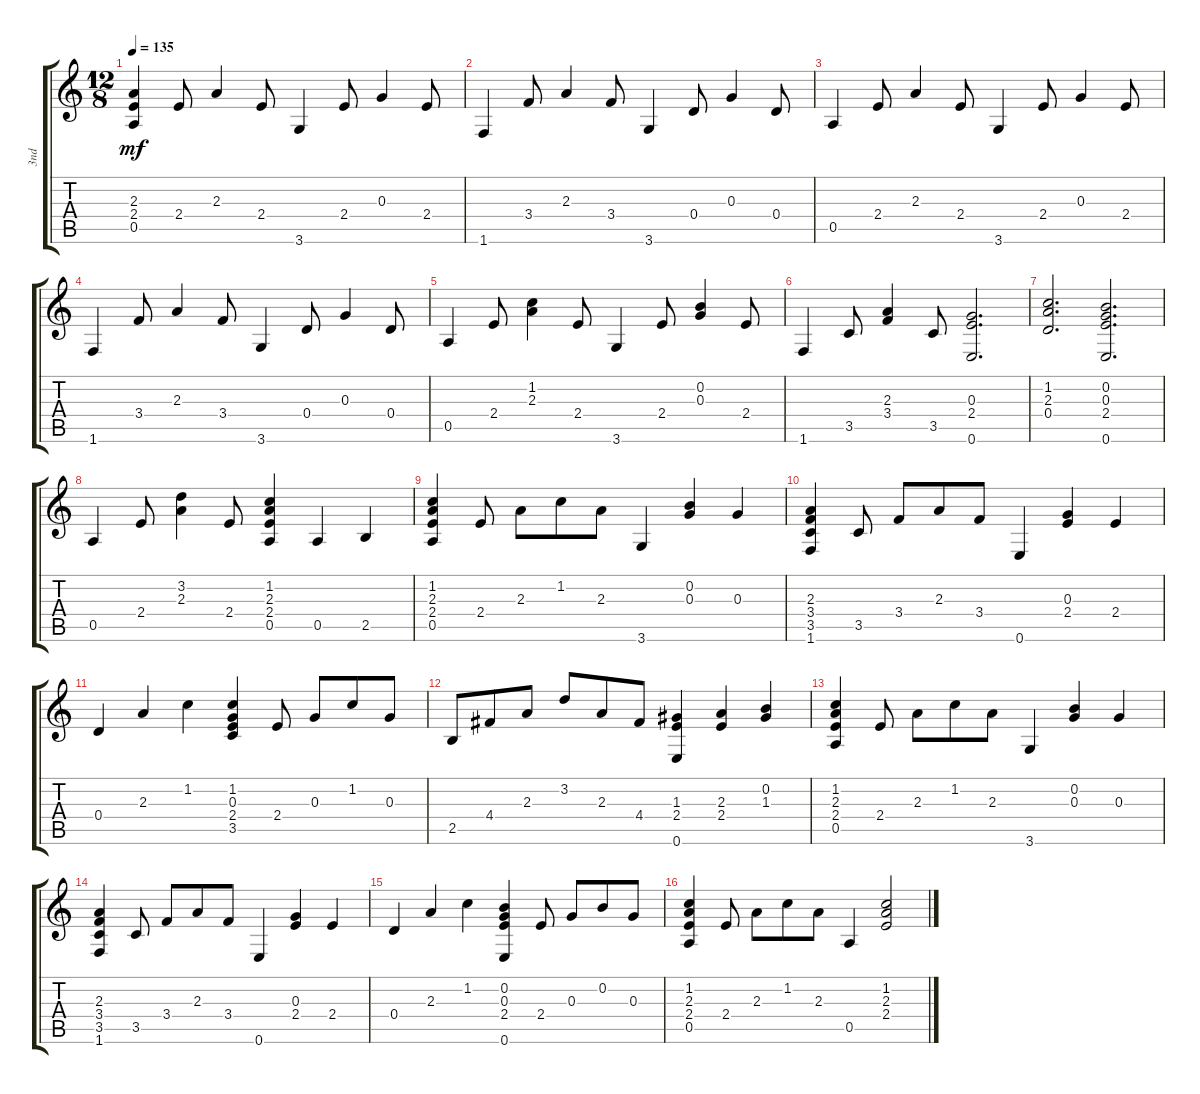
\track ("3nd" "3nd") {instrument acousticguitarnylon}
\staff {score tabs}
\tuning (E4 B3 G3 D3 A2 E2) {hide}
\ts (12 8)
\tempo 135
\clef g2
\ks c
(2.3 2.4 0.5).4{dy mf} 2.4.8 2.3.4 2.4.8 3.6.4 2.4.8 0.3.4 2.4.8 |
1.6.4 3.4.8 2.3.4 3.4.8 3.6.4 0.4.8 0.3.4 0.4.8 |
0.5.4 2.4.8 2.3.4 2.4.8 3.6.4 2.4.8 0.3.4 2.4.8 |
1.6.4 3.4.8 2.3.4 3.4.8 3.6.4 0.4.8 0.3.4 0.4.8 |
0.5.4 2.4.8 (1.2 2.3).4 2.4.8 3.6.4 2.4.8 (0.2 0.3).4 2.4.8 |
1.6.4 3.5.8 (2.3 3.4).4 3.5.8 (0.3 2.4 0.6).2{d} |
(1.2 2.3 0.4).2{d} (0.2 0.3 2.4 0.6).2{d} |
0.5.4 2.4.8 (3.2 2.3).4 2.4.8 (1.2 2.3 2.4 0.5).4 0.5.4 2.5.4 |
(1.2 2.3 2.4 0.5).4 2.4.8 2.3.8 1.2.8 2.3.8 3.6.4 (0.2 0.3).4 0.3.4 |
(2.3 3.4 3.5 1.6).4 3.5.8 3.4.8 2.3.8 3.4.8 0.6.4 (0.3 2.4).4 2.4.4 |
0.4.4 2.3.4 1.2.4 (1.2 0.3 2.4 3.5).4 2.4.8 0.3.8 1.2.8 0.3.8 |
2.5.8 4.4.8 2.3.8 3.2.8 2.3.8 4.4.8 (1.3 2.4 0.6).4 (2.3 2.4).4 (0.2 1.3).4 |
(1.2 2.3 2.4 0.5).4 2.4.8 2.3.8 1.2.8 2.3.8 3.6.4 (0.2 0.3).4 0.3.4 |
(2.3 3.4 3.5 1.6).4 3.5.8 3.4.8 2.3.8 3.4.8 0.6.4 (0.3 2.4).4 2.4.4 |
0.4.4 2.3.4 1.2.4 (0.2 0.3 2.4 0.6).4 2.4.8 0.3.8 0.2.8 0.3.8 |
(1.2 2.3 2.4 0.5).4 2.4.8 2.3.8 1.2.8 2.3.8 0.5.4 (1.2 2.3 2.4).2
